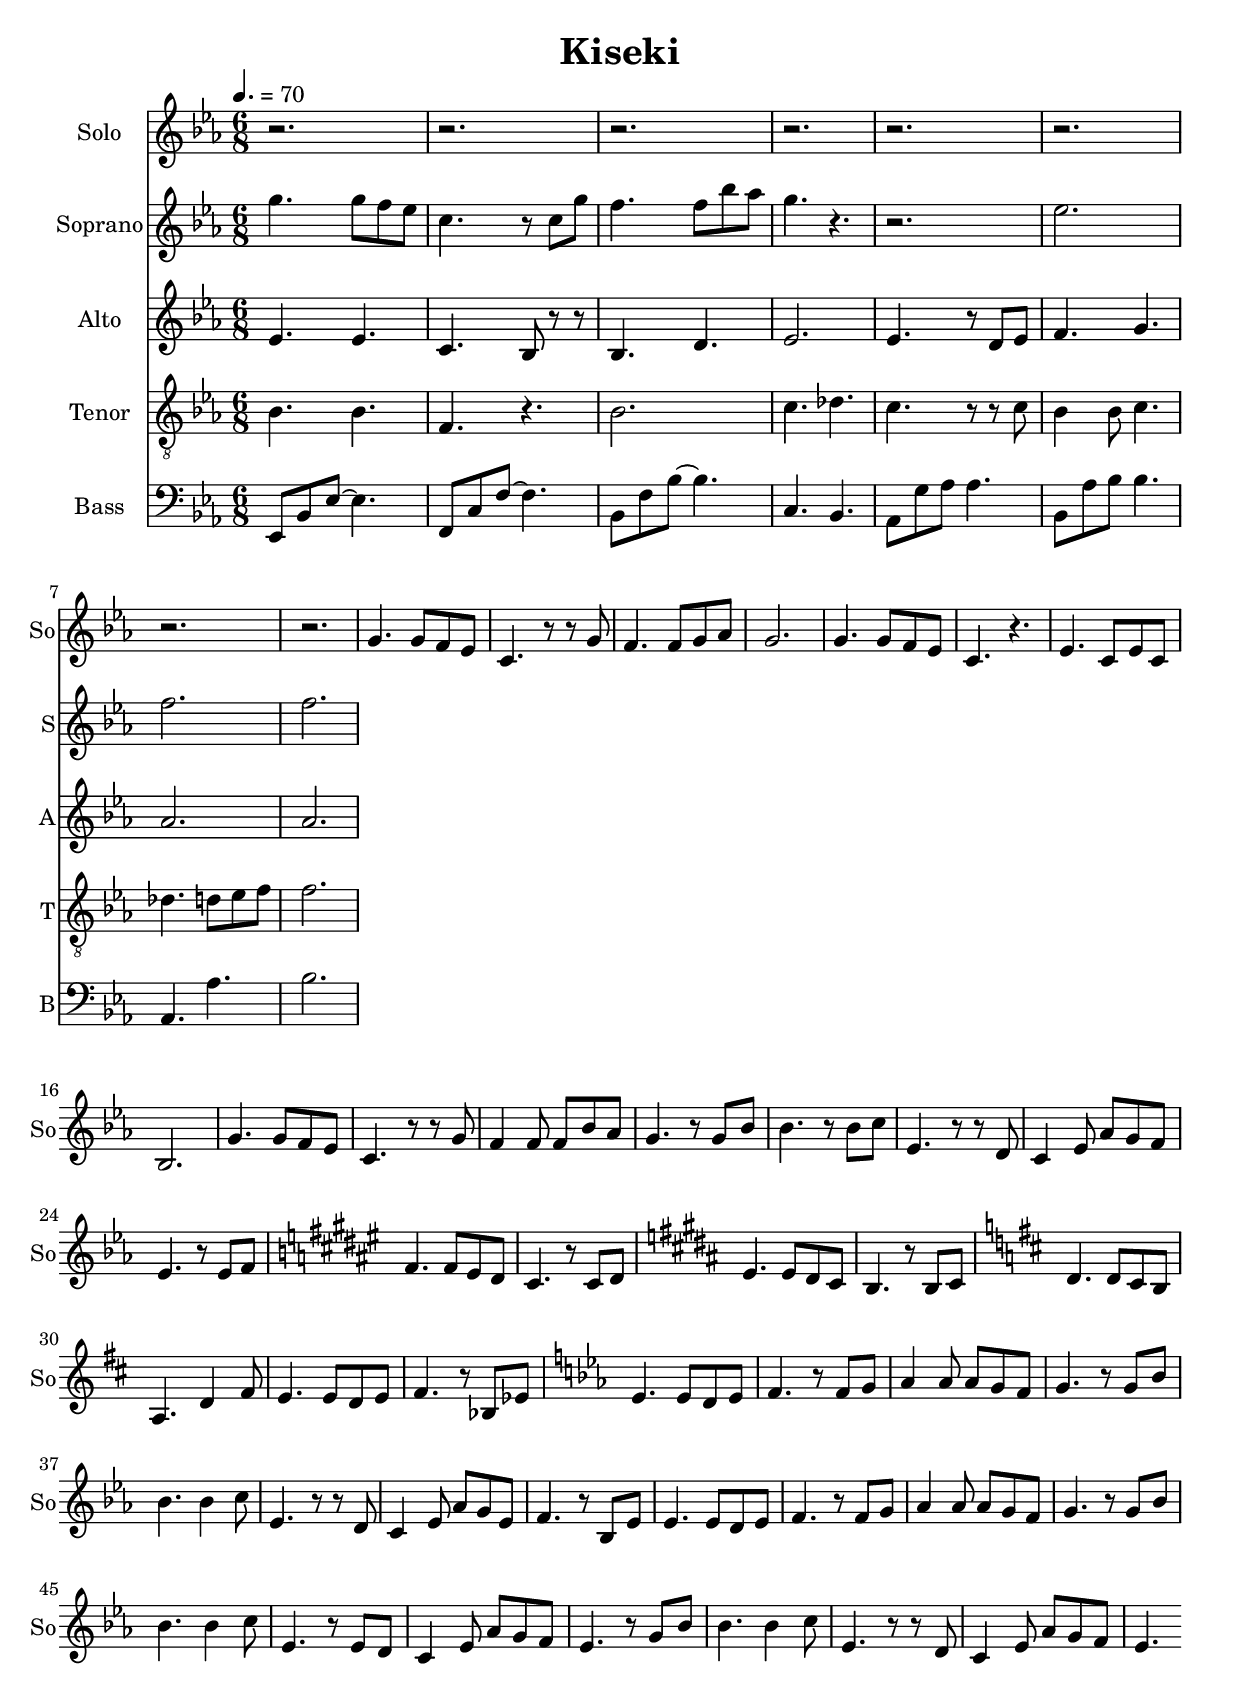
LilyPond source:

\version "2.19.82"
\include "event-listener.ly"
\version "2.19.82"
solo = \relative b' {
    \clef "treble"
    \key ees \major
    \time 6/8
    \tempo 4. = 70
    \repeat unfold 8 r2. |
    g4. g8 f ees |
    c4. r8 r g'8 |
    f4. f8 g aes |
    g2. |
    g4. g8 f ees |
    c4. r |
    ees c8 ees c |
    bes2. |
    g'4. g8 f ees |
    c4. r8 r g'8 |
    f4 f8 f bes aes |
    g4. r8 g bes |
    bes4. r8 bes c |
    ees,4. r8 r d |
    c4 ees8 aes g f |
    ees4. r8 ees f |
    \key fis \major
    fis4. fis8 eis dis |
    cis4. r8 cis dis |
    \key b \major
    e4. e8 dis cis |
    b4. r8 b cis |
    \key d \major
    d4. d8 cis b |
    a4. d4 fis8 |
    e4. e8 d e |
    fis4. r8 bes, ees |
    \key ees \major
    ees4. ees8 d ees |
    f4. r8 f g |
    aes4 aes8 aes g f |
    g4. r8 g bes |
    bes4. bes4 c8 |
    ees,4. r8 r d8 |
    c4 es8 aes g ees |
    f4. r8 bes, ees |
    ees4. ees8 d ees |
    f4. r8 f g |
    aes4 aes8 aes g f |
    g4. r8 g bes |
    bes4. bes4 c8 |
    ees,4. r8 ees d8 |
    c4 es8 aes g f |
    ees4. r8 g bes |
    bes4. bes4 c8 |
    ees,4. r8 r d |
    c4 ees8 aes g f |
    ees4.
}

\version "2.19.82"
soprano = \relative b'' {
    \clef "treble"
    \key ees \major
    \time 6/8
    \tempo 4. = 70
    g4. g8 f ees |
    c4. r8 c g' |
    f4. f8 bes aes |
    g4. r |
    r2. |
    ees |
    f |
    f
}

\version "2.19.82"
alto = \relative b {
    \clef "treble"
    \key ees \major
    \time 6/8
    \tempo 4. = 70
    ees4. ees |
    c  bes8 r r |
    bes4. d |
    ees2.
    ees4. r8 d ees |
    f4. g |
    aes2. |
    aes
}

\version "2.19.82"
tenor = \relative b {
    \clef "treble_8"
    \key ees \major
    \time 6/8
    \tempo 4. = 70
    bes4. bes |
    f r |
    bes2. |
    c4. des |
    c4. r8 r c |
    bes4 bes8 c4. |
    des4. d8 ees f |
    f2. | 
}

\version "2.19.82"
bass = \relative b,, {
    \clef "bass"
    \key ees \major
    \time 6/8
    \tempo 4. = 70
    ees8 bes' ees~ ees4. |
    f,8 c' f~ f4. |
    bes,8 f' bes~ bes4. |
    c,4. bes |
    aes8 g' aes aes4. |
    bes,8 aes' bes bes4. |
    aes,4. aes' |
    bes2. 
}


\book {
  \bookOutputSuffix "full"
  \header {
    title = "Kiseki"
  }
  \score {
    <<
      \new Staff \with {
        instrumentName = #"Solo"
        shortInstrumentName = #"So"
      }  \solo
      \new Staff \with {
        instrumentName = #"Soprano"
        shortInstrumentName = #"S"
      } \soprano
      \new Staff \with {
        instrumentName = #"Alto"
        shortInstrumentName = #"A"
      } \alto
      \new Staff \with {
        instrumentName = #"Tenor"
        shortInstrumentName = #"T"
      } \tenor
      \new Staff \with {
        instrumentName = #"Bass"
        shortInstrumentName = #"B"
      } \bass
      % \new Staff \with {
      %   instrumentName = #"VP"
      %   shortInstrumentName = #"VP"
      % } \vocalpercussion
    >>
    \layout {
      \context { \Staff }
    }
  }

  \score {
    \unfoldRepeats <<
      \new Staff \with {
        instrumentName = #"Lead"
        shortInstrumentName = #"L"
      }  \solo
      \new Staff \with {
        instrumentName = #"Soprano"
        shortInstrumentName = #"S"
      } \soprano
      \new Staff \with {
        instrumentName = #"Alto"
        shortInstrumentName = #"A"
      } \alto
      \new Staff \with {
        instrumentName = #"Tenor"
        shortInstrumentName = #"T"
      } \tenor
      \new Staff \with {
        instrumentName = #"Bass"
        shortInstrumentName = #"B"
      } \bass
      % \new Staff \with {
      %   instrumentName = #"VP"
      %   shortInstrumentName = #"VP"
      % } \vocalpercussion
    >>
    \midi { }
  }
}